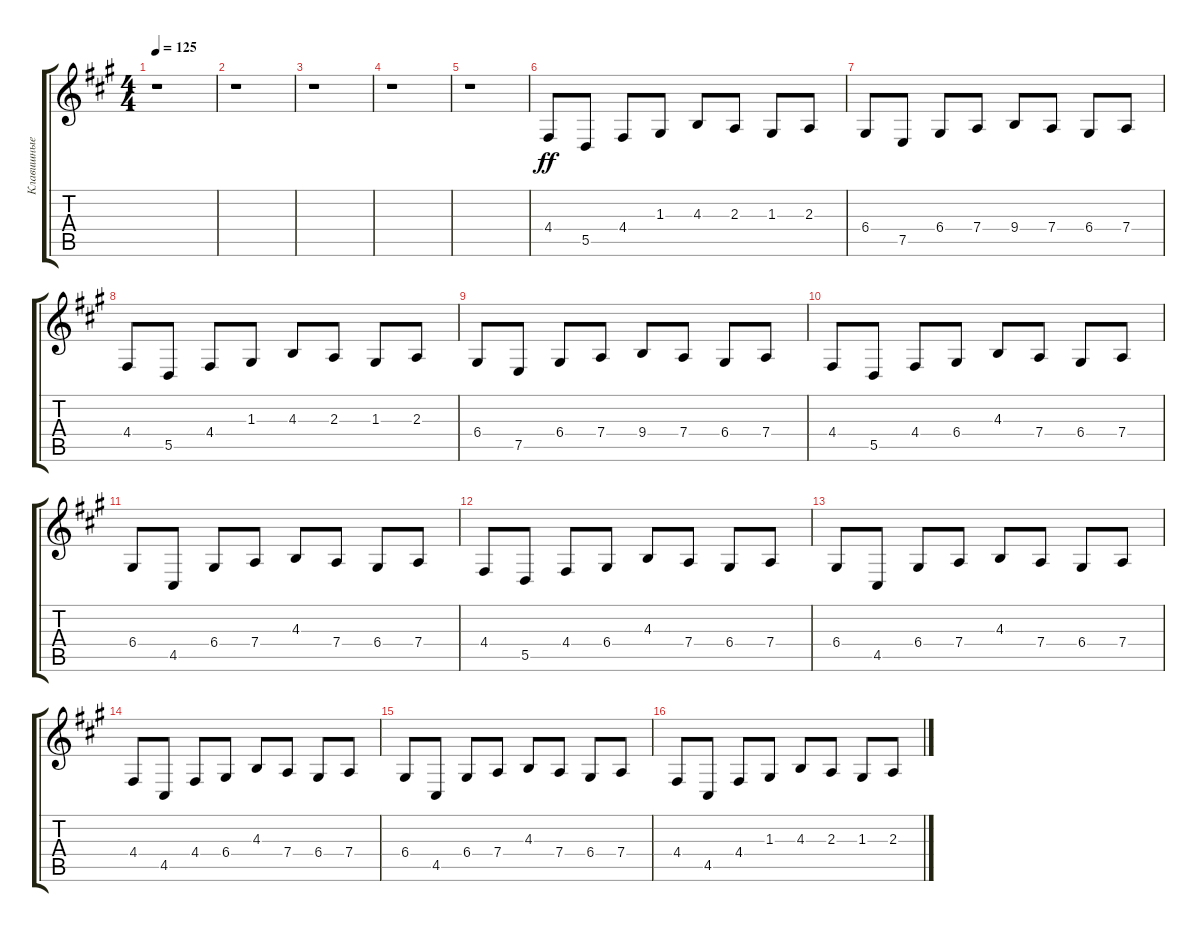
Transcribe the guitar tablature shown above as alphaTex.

\track ("Клавишные 3" "Клавишные ") {instrument pizzicatostrings}
\staff {score tabs}
\tuning (E4 B3 G3 D3 A2 E2) {hide}
\ts (4 4)
\tempo 125
\clef g2
\ks f#minor
r.1{dy ff} |
r.1 |
r.1 |
r.1 |
r.1 |
4.4.8 5.5.8 4.4.8 1.3.8 4.3.8 2.3.8 1.3.8 2.3.8 |
6.4.8 7.5.8 6.4.8 7.4.8 9.4.8 7.4.8 6.4.8 7.4.8 |
4.4.8 5.5.8 4.4.8 1.3.8 4.3.8 2.3.8 1.3.8 2.3.8 |
6.4.8 7.5.8 6.4.8 7.4.8 9.4.8 7.4.8 6.4.8 7.4.8 |
4.4.8 5.5.8 4.4.8 6.4.8 4.3.8 7.4.8 6.4.8 7.4.8 |
6.4.8 4.5.8 6.4.8 7.4.8 4.3.8 7.4.8 6.4.8 7.4.8 |
4.4.8 5.5.8 4.4.8 6.4.8 4.3.8 7.4.8 6.4.8 7.4.8 |
6.4.8 4.5.8 6.4.8 7.4.8 4.3.8 7.4.8 6.4.8 7.4.8 |
4.4.8 4.5.8 4.4.8 6.4.8 4.3.8 7.4.8 6.4.8 7.4.8 |
6.4.8 4.5.8 6.4.8 7.4.8 4.3.8 7.4.8 6.4.8 7.4.8 |
4.4.8 4.5.8 4.4.8 1.3.8 4.3.8 2.3.8 1.3.8 2.3.8
